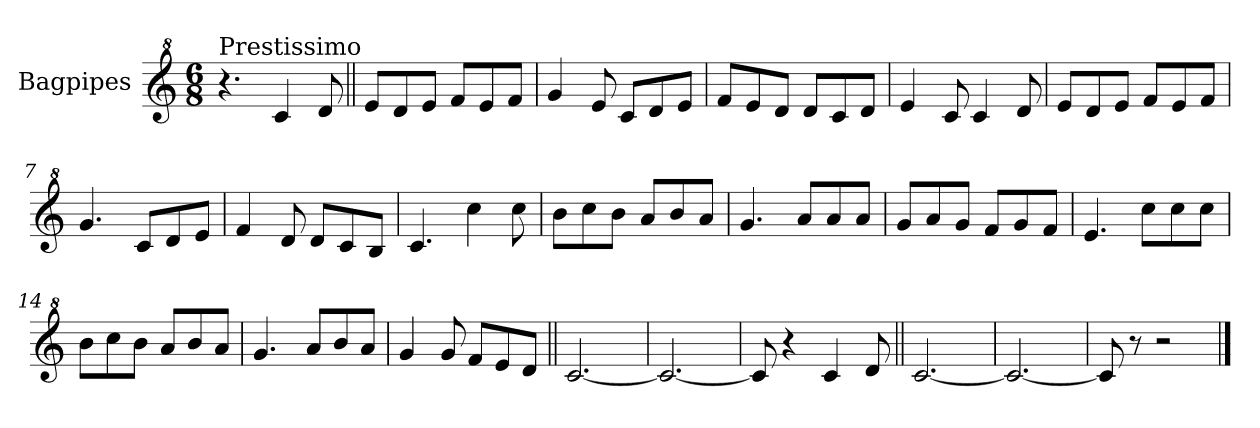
**kern
*part1
*staff1
*I"Bagpipes
*I'Bag
*clefG^2
*k[]
*C:
*M6/8
=1
!LO:TX:a:t=Prestissimo
4.r
4cc/
8dd/
=2||
8ee/L
8dd/
8ee/J
8ff/L
8ee/
8ff/J
=3
4gg/
8ee/
8cc/L
8dd/
8ee/J
=4
8ff/L
8ee/
8dd/J
8dd/L
8cc/
8dd/J
=5
4ee/
8cc/
4cc/
8dd/
=6
8ee/L
8dd/
8ee/J
8ff/L
8ee/
8ff/J
=7
4.gg/
8cc/L
8dd/
8ee/J
=8
4ff/
8dd/
8dd/L
8cc/
8b/J
!!LO:LB:g=z
=9
4.cc/
4ccc\
8ccc\
=10
8bb\L
8ccc\
8bb\J
8aa/L
8bb/
8aa/J
=11
4.gg/
8aa/L
8aa/
8aa/J
=12
8gg/L
8aa/
8gg/J
8ff/L
8gg/
8ff/J
=13
4.ee/
8ccc\L
8ccc\
8ccc\J
=14
8bb\L
8ccc\
8bb\J
8aa/L
8bb/
8aa/J
=15
4.gg/
8aa/L
8bb/
8aa/J
=16
4gg/
8gg/
8ff/L
8ee/
8dd/J
=17||
[2.cc/
=18
2.cc/_
!!LO:LB:g=z
=19
8cc/]
4r
4cc/
8dd/
=20||
[2.cc/
=21
2.cc/_
=22
8cc/]
8r
2r
==
*-
